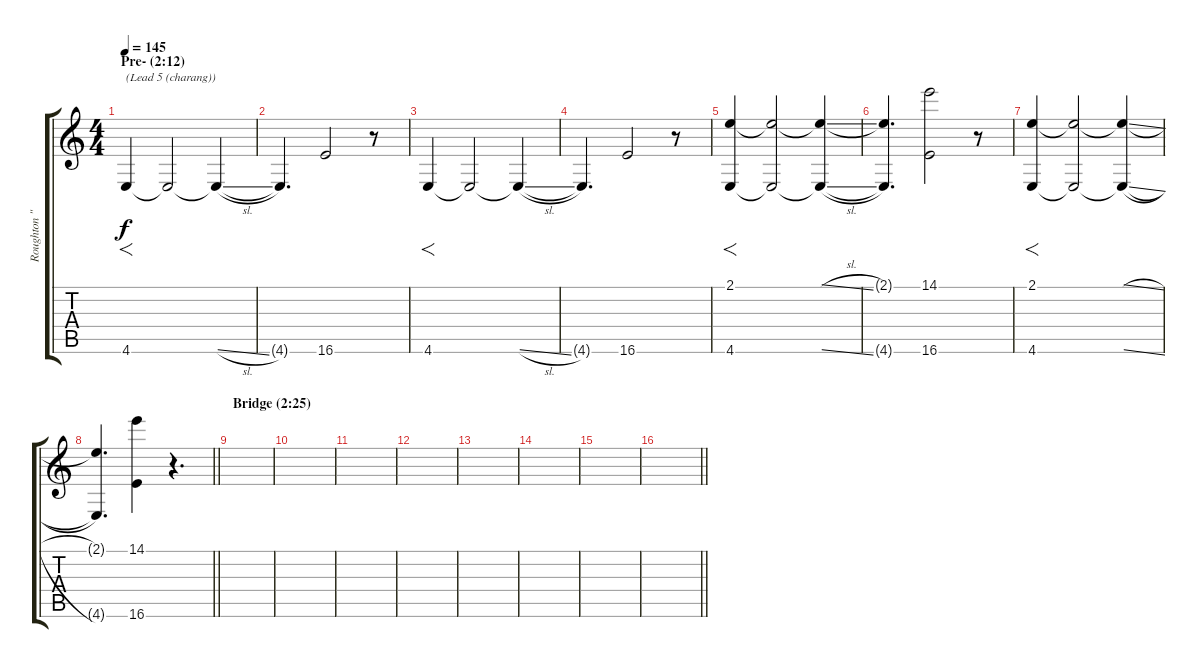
\track ("Roughton \"Rou\" Reynolds [Synth]" "Roughton \"") {instrument guitarharmonics}
\staff {score tabs}
\tuning (D4 A3 F3 C3 G2 C2) {hide}
\ts (4 4)
\section ("" "Pre- (2:12)")
\tempo 145
\clef g2
\ks c
4.6.4{f txt "(Lead 5 (charang))" dy f instrument lead5charang} 4.6{t}.2 4.6{sl t}.4 |
4.6{t}.4{d} 16.6.2 r.8 |
4.6.4{f} 4.6{t}.2 4.6{sl t}.4 |
4.6{t}.4{d} 16.6.2 r.8 |
(2.1 4.6).4{f} (2.1{t} 4.6{t}).2 (2.1{sl t} 4.6{sl t}).4 |
(2.1{t} 4.6{t}).4{d} (14.1 16.6).2 r.8 |
(2.1 4.6).4{f} (2.1{t} 4.6{t}).2 (2.1{sl t} 4.6{sl t}).4 |
\barLineRight lightlight
(2.1{t} 4.6{t}).4{d} (14.1 16.6).4 r.4{d} |
\section ("" "Bridge (2:25)")
|
|
|
|
|
|
|
\barLineRight lightlight
